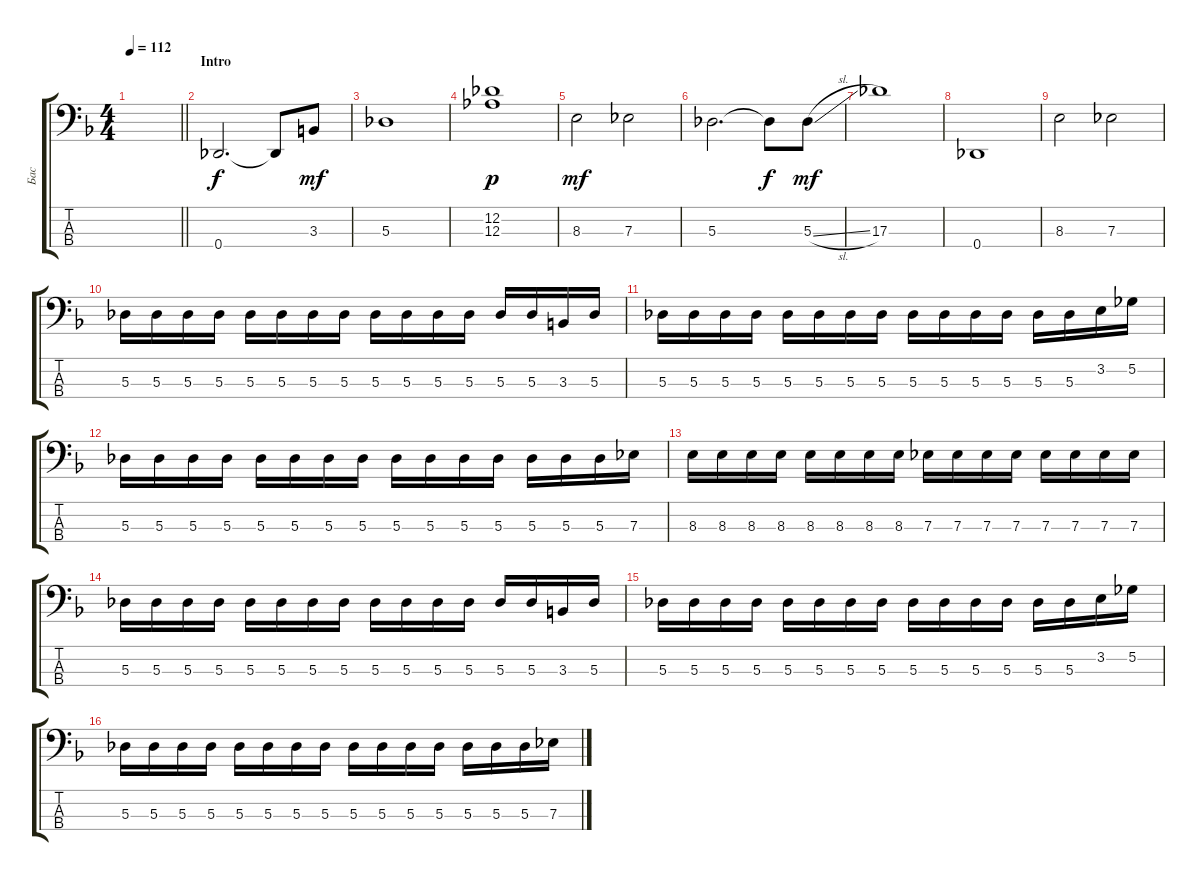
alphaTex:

\track ("Бас" "Бас") {instrument electricbassfinger}
\staff {score tabs}
\tuning (Gb2 Db2 Ab1 Db1) {hide}
\ts (4 4)
\tempo 112
\clef f4
\barLineRight lightlight
\ks dminor
|
\section ("" "Intro")
0.4.2{d} 0.4{t}.8 3.3.8{dy mf} |
5.3.1 |
(12.2 12.3).1{dy p} |
8.3.2{dy mf} 7.3.2 |
5.3.2{d} 5.3{t}.8{dy f} 5.3{sl}.8{dy mf} |
17.3.1 |
0.4.1 |
8.3.2 7.3.2 |
5.3.16 5.3.16 5.3.16 5.3.16 5.3.16 5.3.16 5.3.16 5.3.16 5.3.16 5.3.16 5.3.16 5.3.16 5.3.16 5.3.16 3.3.16 5.3.16 |
5.3.16 5.3.16 5.3.16 5.3.16 5.3.16 5.3.16 5.3.16 5.3.16 5.3.16 5.3.16 5.3.16 5.3.16 5.3.16 5.3.16 3.2.16 5.2.16 |
5.3.16 5.3.16 5.3.16 5.3.16 5.3.16 5.3.16 5.3.16 5.3.16 5.3.16 5.3.16 5.3.16 5.3.16 5.3.16 5.3.16 5.3.16 7.3.16 |
8.3.16 8.3.16 8.3.16 8.3.16 8.3.16 8.3.16 8.3.16 8.3.16 7.3.16 7.3.16 7.3.16 7.3.16 7.3.16 7.3.16 7.3.16 7.3.16 |
5.3.16 5.3.16 5.3.16 5.3.16 5.3.16 5.3.16 5.3.16 5.3.16 5.3.16 5.3.16 5.3.16 5.3.16 5.3.16 5.3.16 3.3.16 5.3.16 |
5.3.16 5.3.16 5.3.16 5.3.16 5.3.16 5.3.16 5.3.16 5.3.16 5.3.16 5.3.16 5.3.16 5.3.16 5.3.16 5.3.16 3.2.16 5.2.16 |
5.3.16 5.3.16 5.3.16 5.3.16 5.3.16 5.3.16 5.3.16 5.3.16 5.3.16 5.3.16 5.3.16 5.3.16 5.3.16 5.3.16 5.3.16 7.3.16
